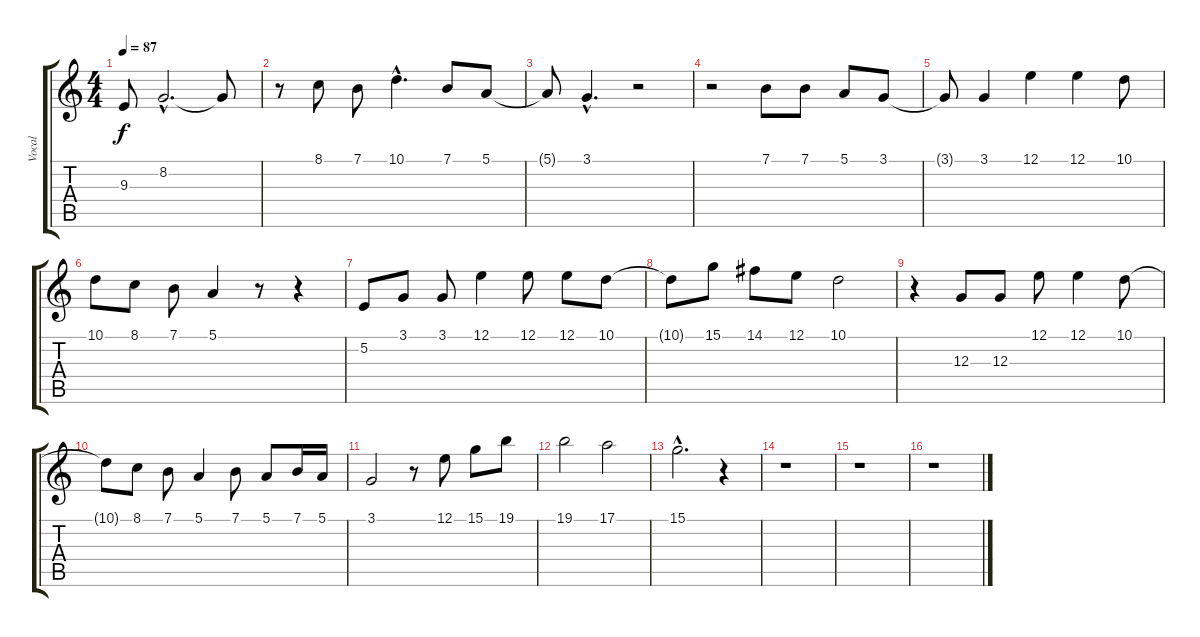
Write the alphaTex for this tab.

\track ("Vocal" "Vocal") {instrument panflute}
\staff {score tabs}
\tuning (E4 B3 G3 D3 A2 E2) {hide}
\ts (4 4)
\tempo 87
\clef g2
\ks c
9.3{t}.8{dy f} 8.2{hac}.2{d} 8.2{t}.8 |
r.8 8.1.8 7.1.8 10.1{hac}.4{d} 7.1.8 5.1.8 |
5.1{t}.8 3.1{hac}.4{d} r.2 |
r.2 7.1.8 7.1.8 5.1.8 3.1.8 |
3.1{t}.8 3.1.4 12.1.4 12.1.4 10.1.8 |
10.1.8 8.1.8 7.1.8 5.1.4 r.8 r.4 |
5.2.8 3.1.8 3.1.8 12.1.4 12.1.8 12.1.8 10.1.8 |
10.1{t}.8 15.1.8 14.1.8 12.1.8 10.1.2 |
r.4 12.3.8 12.3.8 12.1.8 12.1.4 10.1.8 |
10.1{t}.8 8.1.8 7.1.8 5.1.4 7.1.8 5.1.8 7.1.16 5.1.16 |
3.1.2 r.8 12.1.8 15.1.8 19.1.8 |
19.1.2 17.1.2 |
15.1{hac}.2{d} r.4 |
r.1 |
r.1 |
r.1
